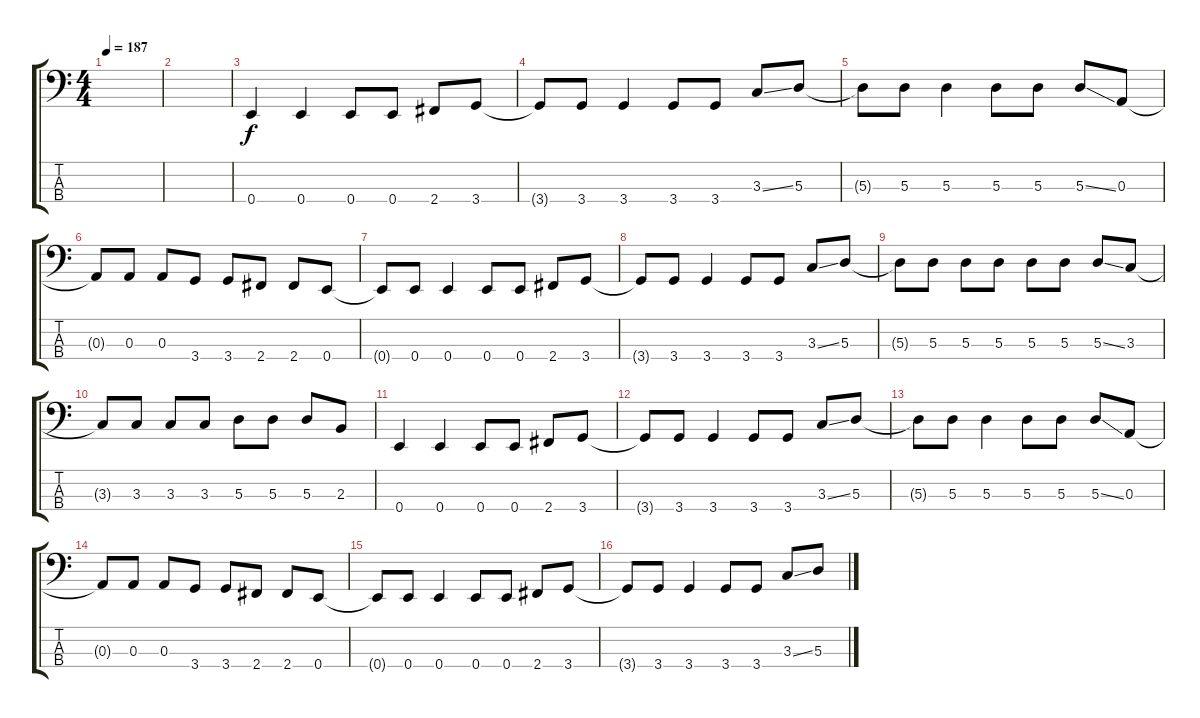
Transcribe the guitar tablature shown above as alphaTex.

\track "" {instrument electricbasspick}
\staff {score tabs}
\tuning (G2 D2 A1 E1) {hide}
\ts (4 4)
\tempo 187
\clef f4
\ks c
|
|
0.4.4 0.4.4 0.4.8 0.4.8 2.4.8 3.4.8 |
3.4{t}.8 3.4.8 3.4.4 3.4.8 3.4.8 3.3{ss}.8 5.3.8 |
5.3{t}.8 5.3.8 5.3.4 5.3.8 5.3.8 5.3{ss}.8 0.3.8 |
0.3{t}.8 0.3.8 0.3.8 3.4.8 3.4.8 2.4.8 2.4.8 0.4.8 |
0.4{t}.8 0.4.8 0.4.4 0.4.8 0.4.8 2.4.8 3.4.8 |
3.4{t}.8 3.4.8 3.4.4 3.4.8 3.4.8 3.3{ss}.8 5.3.8 |
5.3{t}.8 5.3.8 5.3.8 5.3.8 5.3.8 5.3.8 5.3{ss}.8 3.3.8 |
3.3{t}.8 3.3.8 3.3.8 3.3.8 5.3.8 5.3.8 5.3.8 2.3.8 |
0.4.4 0.4.4 0.4.8 0.4.8 2.4.8 3.4.8 |
3.4{t}.8 3.4.8 3.4.4 3.4.8 3.4.8 3.3{ss}.8 5.3.8 |
5.3{t}.8 5.3.8 5.3.4 5.3.8 5.3.8 5.3{ss}.8 0.3.8 |
0.3{t}.8 0.3.8 0.3.8 3.4.8 3.4.8 2.4.8 2.4.8 0.4.8 |
0.4{t}.8 0.4.8 0.4.4 0.4.8 0.4.8 2.4.8 3.4.8 |
3.4{t}.8 3.4.8 3.4.4 3.4.8 3.4.8 3.3{ss}.8 5.3.8
